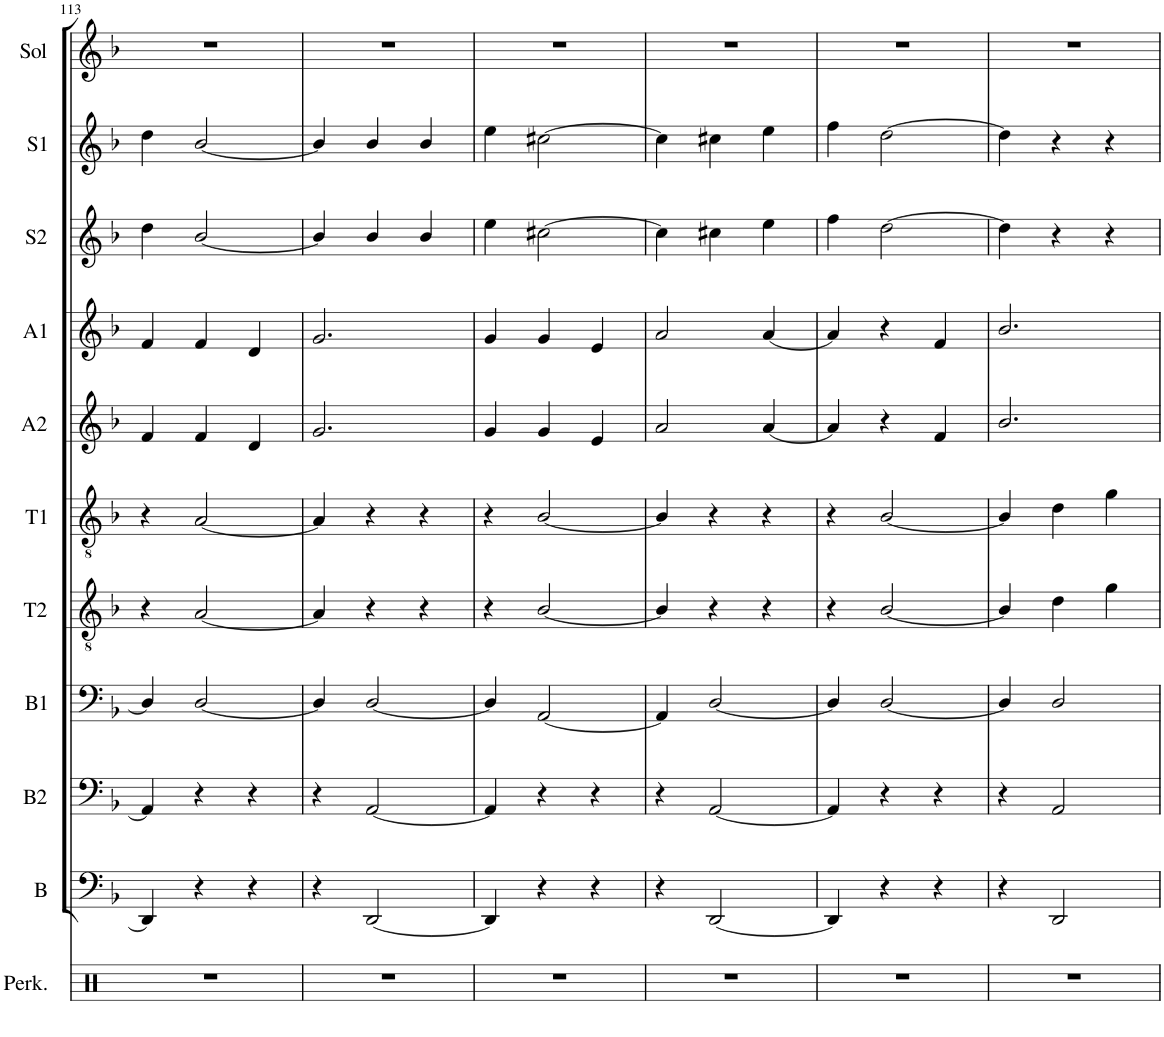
**kern	**kern	**kern	**kern	**kern	**kern	**kern	**kern	**kern	**kern	**kern
*part11	*part10	*part9	*part8	*part7	*part6	*part5	*part4	*part3	*part2	*part1
*staff11	*staff10	*staff9	*staff8	*staff7	*staff6	*staff5	*staff4	*staff3	*staff2	*staff1
*I"Perkussion	*I"B3	*I"B2	*I"B1	*I"T2	*I"T1	*I"A2	*I"A1	*I"S2	*I"S1	*I"Sol
*I'Perk.	*I'B	*I'B2	*I'B1	*I'T2	*I'T1	*I'A2	*I'A1	*I'S2	*I'S1	*I'Sol
!!LO:PB:g=z
*clefX	*clefF4	*clefF4	*clefF4	*clefGv2	*clefGv2	*clefG2	*clefG2	*clefG2	*clefG2	*clefG2
*k[f#c#g#d#]	*k[b-]	*k[b-]	*k[b-]	*k[b-]	*k[b-]	*k[b-]	*k[b-]	*k[b-]	*k[b-]	*k[b-]
*E:	*F:	*F:	*F:	*F:	*F:	*F:	*F:	*F:	*F:	*F:
*M3/4	*M3/4	*M3/4	*M3/4	*M3/4	*M3/4	*M3/4	*M3/4	*M3/4	*M3/4	*M3/4
=113	=113	=113	=113	=113	=113	=113	=113	=113	=113	=113
2.r	4DD/]	4AA/]	4D/]	4r	4r	4f/	4f/	4dd\	4dd\	2.r
.	4r	4r	[2D/	[2A/	[2A/	4f/	4f/	[2b-/	[2b-/	.
.	4r	4r	.	.	.	4d/	4d/	.	.	.
=114	=114	=114	=114	=114	=114	=114	=114	=114	=114	=114
2.r	4r	4r	4D/]	4A/]	4A/]	2.g/	2.g/	4b-/]	4b-/]	2.r
.	[2DD/	[2AA/	[2D/	4r	4r	.	.	4b-/	4b-/	.
.	.	.	.	4r	4r	.	.	4b-/	4b-/	.
=115	=115	=115	=115	=115	=115	=115	=115	=115	=115	=115
2.r	4DD/]	4AA/]	4D/]	4r	4r	4g/	4g/	4ee\	4ee\	2.r
.	4r	4r	[2AA/	[2B-/	[2B-/	4g/	4g/	[2cc#X\	[2cc#X\	.
.	4r	4r	.	.	.	4e/	4e/	.	.	.
=116	=116	=116	=116	=116	=116	=116	=116	=116	=116	=116
2.r	4r	4r	4AA/]	4B-/]	4B-/]	2a/	2a/	4cc#\]	4cc#\]	2.r
.	[2DD/	[2AA/	[2D/	4r	4r	.	.	4cc#X\	4cc#X\	.
.	.	.	.	4r	4r	[4a/	[4a/	4ee\	4ee\	.
=117	=117	=117	=117	=117	=117	=117	=117	=117	=117	=117
2.r	4DD/]	4AA/]	4D/]	4r	4r	4a/]	4a/]	4ff\	4ff\	2.r
.	4r	4r	[2D/	[2B-/	[2B-/	4r	4r	[2dd\	[2dd\	.
.	4r	4r	.	.	.	4f/	4f/	.	.	.
=118	=118	=118	=118	=118	=118	=118	=118	=118	=118	=118
2.r	4r	4r	4D/]	4B-/]	4B-/]	2.b-/	2.b-/	4dd\]	4dd\]	2.r
.	2DD/	2AA/	2D/	4d\	4d\	.	.	4r	4r	.
.	.	.	.	4g\	4g\	.	.	4r	4r	.
=	=	=	=	=	=	=	=	=	=	=
*-	*-	*-	*-	*-	*-	*-	*-	*-	*-	*-
